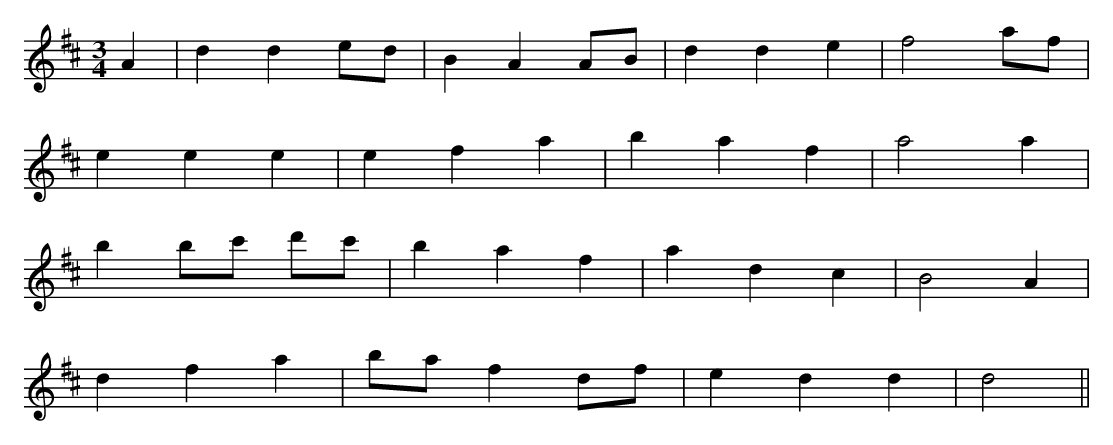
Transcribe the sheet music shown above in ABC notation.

X:1
M:3/4
K:D
A2| d2 d2 ed| B2 A2 AB| d2 d2 e2| f4 af|
 e2 e2 e2| e2 f2 a2| b2 a2 f2| a4 a2|
 b2 bc' d'c'| b2 a2 f2| a2 d2 c2| B4 A2|
 d2 f2 a2| ba f2 df| e2 d2 d2| d4||
